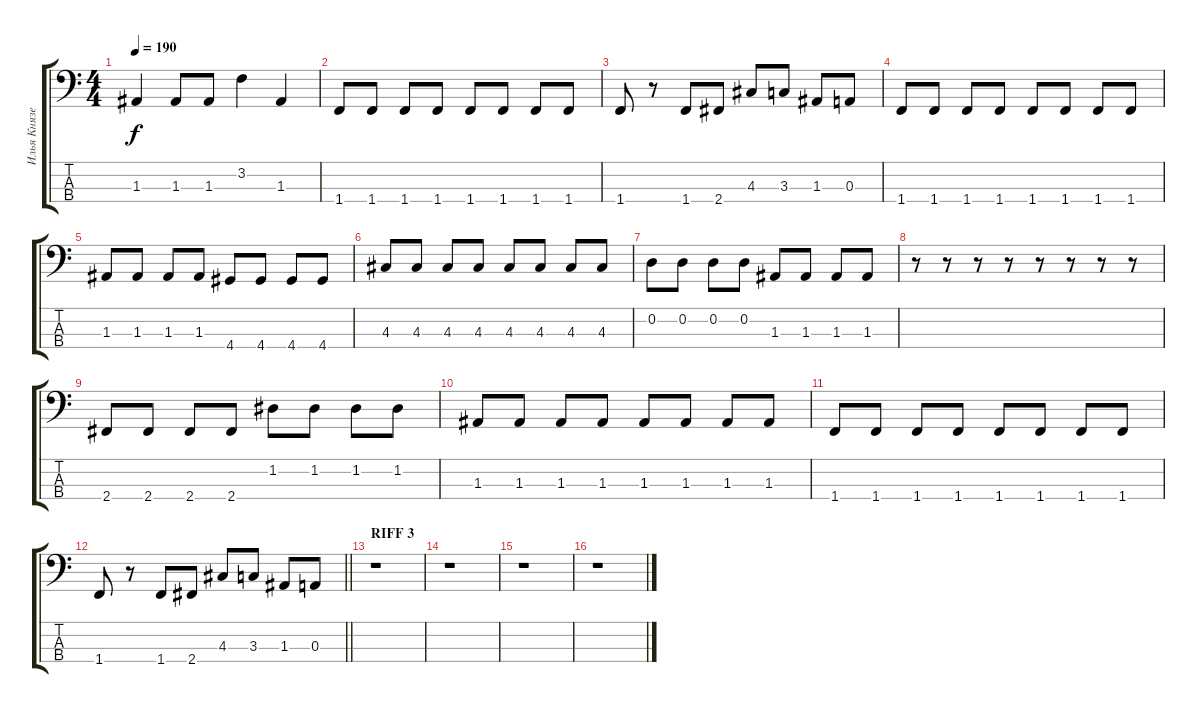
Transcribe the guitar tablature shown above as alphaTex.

\track ("Илья Князев" "Илья Князе") {instrument electricbasspick}
\staff {score tabs}
\tuning (G2 D2 A1 E1) {hide}
\ts (4 4)
\tempo 190
\clef f4
\ks c
1.3.4{dy f} 1.3.8 1.3.8 3.2.4 1.3.4 |
1.4.8 1.4.8 1.4.8 1.4.8 1.4.8 1.4.8 1.4.8 1.4.8 |
1.4.8 r.8 1.4.8 2.4.8 4.3.8 3.3.8 1.3.8 0.3.8 |
1.4.8 1.4.8 1.4.8 1.4.8 1.4.8 1.4.8 1.4.8 1.4.8 |
1.3.8 1.3.8 1.3.8 1.3.8 4.4.8 4.4.8 4.4.8 4.4.8 |
4.3.8 4.3.8 4.3.8 4.3.8 4.3.8 4.3.8 4.3.8 4.3.8 |
0.2.8 0.2.8 0.2.8 0.2.8 1.3.8 1.3.8 1.3.8 1.3.8 |
r.8 r.8 r.8 r.8 r.8 r.8 r.8 r.8 |
2.4.8 2.4.8 2.4.8 2.4.8 1.2.8 1.2.8 1.2.8 1.2.8 |
1.3.8 1.3.8 1.3.8 1.3.8 1.3.8 1.3.8 1.3.8 1.3.8 |
1.4.8 1.4.8 1.4.8 1.4.8 1.4.8 1.4.8 1.4.8 1.4.8 |
\barLineRight lightlight
1.4.8 r.8 1.4.8 2.4.8 4.3.8 3.3.8 1.3.8 0.3.8 |
\section ("" "RIFF 3")
r.1 |
r.1 |
r.1 |
r.1
